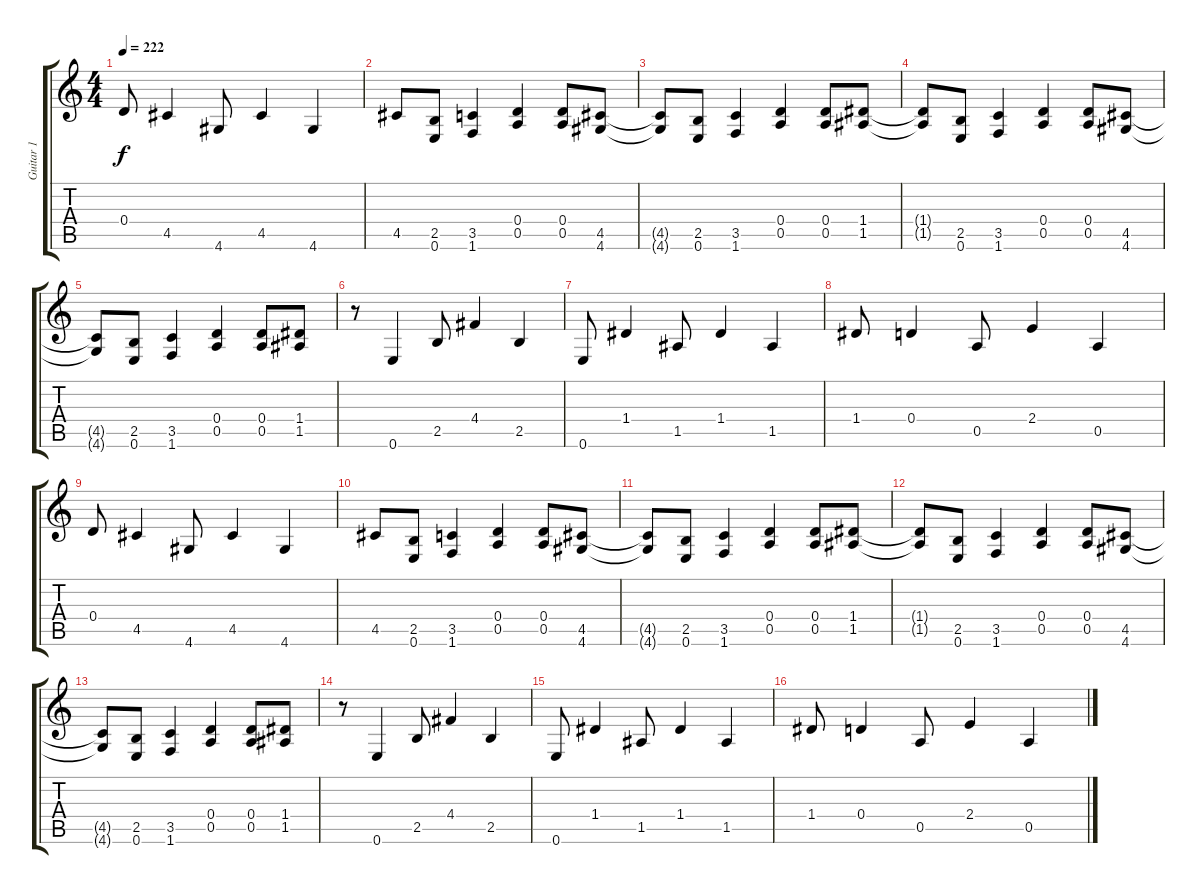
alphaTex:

\track ("Guitar 1" "Guitar 1") {instrument overdrivenguitar}
\staff {score tabs}
\tuning (E4 B3 G3 D3 A2 E2) {hide}
\ts (4 4)
\tempo 222
\clef g2
\ks c
0.4.8{dy f} 4.5.4 4.6.8 4.5.4 4.6.4 |
4.5.8 (2.5 0.6).8 (3.5 1.6).4 (0.4 0.5).4 (0.4 0.5).8 (4.5 4.6).8 |
(4.5{t} 4.6{t}).8 (2.5 0.6).8 (3.5 1.6).4 (0.4 0.5).4 (0.4 0.5).8 (1.4 1.5).8 |
(1.4{t} 1.5{t}).8 (2.5 0.6).8 (3.5 1.6).4 (0.4 0.5).4 (0.4 0.5).8 (4.5 4.6).8 |
(4.5{t} 4.6{t}).8 (2.5 0.6).8 (3.5 1.6).4 (0.4 0.5).4 (0.4 0.5).8 (1.4 1.5).8 |
r.8 0.6.4 2.5.8 4.4.4 2.5.4 |
0.6.8 1.4.4 1.5.8 1.4.4 1.5.4 |
1.4.8 0.4.4 0.5.8 2.4.4 0.5.4 |
0.4.8 4.5.4 4.6.8 4.5.4 4.6.4 |
4.5.8 (2.5 0.6).8 (3.5 1.6).4 (0.4 0.5).4 (0.4 0.5).8 (4.5 4.6).8 |
(4.5{t} 4.6{t}).8 (2.5 0.6).8 (3.5 1.6).4 (0.4 0.5).4 (0.4 0.5).8 (1.4 1.5).8 |
(1.4{t} 1.5{t}).8 (2.5 0.6).8 (3.5 1.6).4 (0.4 0.5).4 (0.4 0.5).8 (4.5 4.6).8 |
(4.5{t} 4.6{t}).8 (2.5 0.6).8 (3.5 1.6).4 (0.4 0.5).4 (0.4 0.5).8 (1.4 1.5).8 |
r.8 0.6.4 2.5.8 4.4.4 2.5.4 |
0.6.8 1.4.4 1.5.8 1.4.4 1.5.4 |
1.4.8 0.4.4 0.5.8 2.4.4 0.5.4
